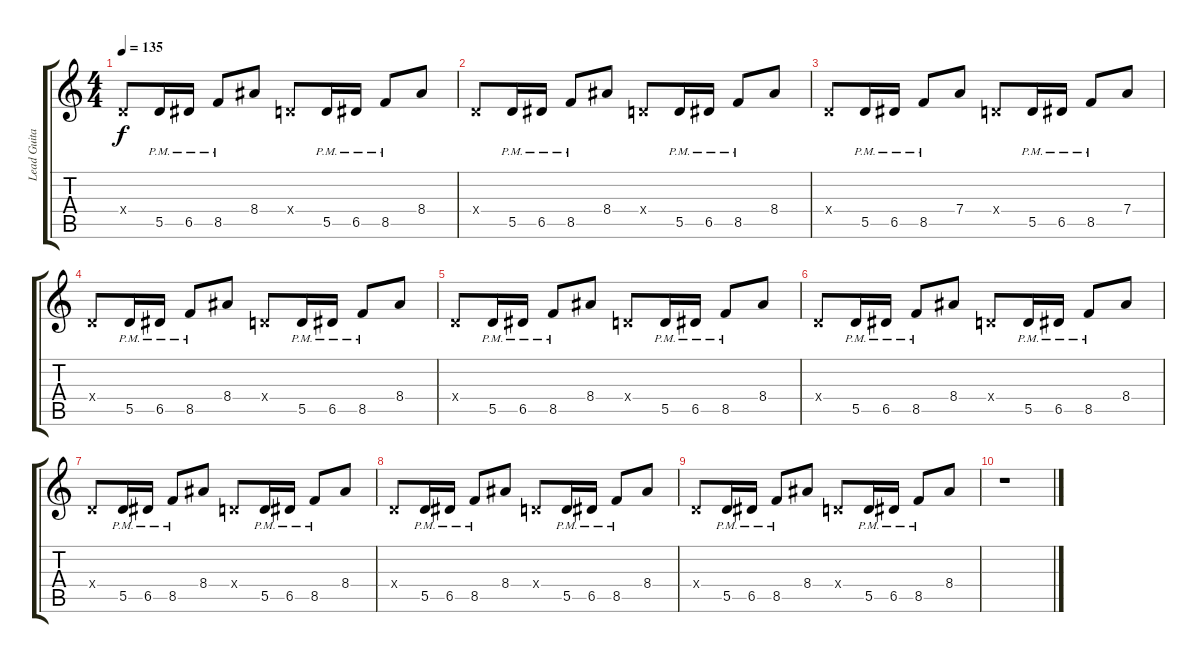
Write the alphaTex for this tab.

\track ("Lead Guitar" "Lead Guita") {instrument electricguitarclean}
\staff {score tabs}
\tuning (E4 B3 G3 D3 A2 E2) {hide}
\ts (4 4)
\tempo 135
\clef g2
\ks c
0.4{x}.8{dy f} 5.5{pm}.16 6.5{pm}.16 8.5{pm}.8 8.4.8 0.4{x}.8 5.5{pm}.16 6.5{pm}.16 8.5{pm}.8 8.4.8 |
0.4{x}.8 5.5{pm}.16 6.5{pm}.16 8.5{pm}.8 8.4.8 0.4{x}.8 5.5{pm}.16 6.5{pm}.16 8.5{pm}.8 8.4.8 |
0.4{x}.8 5.5{pm}.16 6.5{pm}.16 8.5{pm}.8 7.4.8 0.4{x}.8 5.5{pm}.16 6.5{pm}.16 8.5{pm}.8 7.4.8 |
0.4{x}.8 5.5{pm}.16 6.5{pm}.16 8.5{pm}.8 8.4.8 0.4{x}.8 5.5{pm}.16 6.5{pm}.16 8.5{pm}.8 8.4.8 |
0.4{x}.8 5.5{pm}.16 6.5{pm}.16 8.5{pm}.8 8.4.8 0.4{x}.8 5.5{pm}.16 6.5{pm}.16 8.5{pm}.8 8.4.8 |
0.4{x}.8 5.5{pm}.16 6.5{pm}.16 8.5{pm}.8 8.4.8 0.4{x}.8 5.5{pm}.16 6.5{pm}.16 8.5{pm}.8 8.4.8 |
0.4{x}.8 5.5{pm}.16 6.5{pm}.16 8.5{pm}.8 8.4.8 0.4{x}.8 5.5{pm}.16 6.5{pm}.16 8.5{pm}.8 8.4.8 |
0.4{x}.8 5.5{pm}.16 6.5{pm}.16 8.5{pm}.8 8.4.8 0.4{x}.8 5.5{pm}.16 6.5{pm}.16 8.5{pm}.8 8.4.8 |
0.4{x}.8 5.5{pm}.16 6.5{pm}.16 8.5{pm}.8 8.4.8 0.4{x}.8 5.5{pm}.16 6.5{pm}.16 8.5{pm}.8 8.4.8 |
r.1
